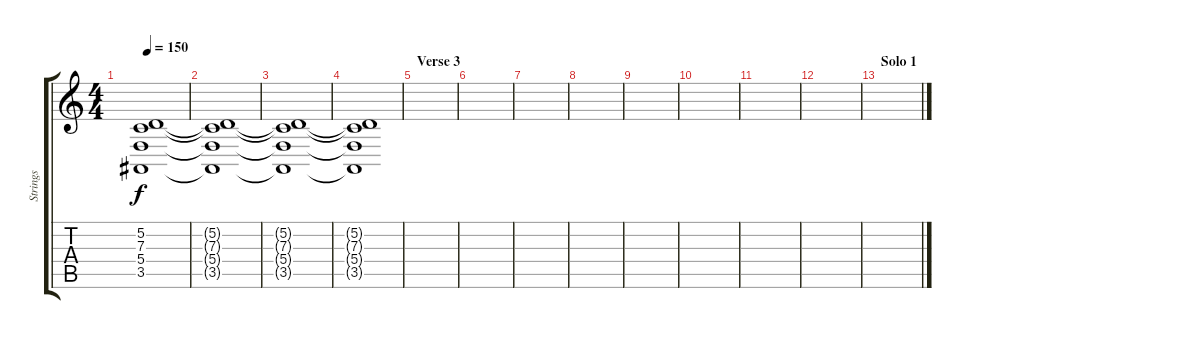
\track ("Strings" "Strings") {instrument stringensemble1}
\staff {score tabs}
\tuning (D4 A3 F3 C3 G2 D2) {hide}
\ts (4 4)
\tempo 150
\clef g2
\ks c
(5.2{t} 7.3{t} 5.4{t} 3.5{t}).1{dy f} |
(5.2{t} 7.3{t} 5.4{t} 3.5{t}).1 |
(5.2{t} 7.3{t} 5.4{t} 3.5{t}).1 |
(5.2{t} 7.3{t} 5.4{t} 3.5{t}).1 |
\section ("" "Verse 3")
|
|
|
|
|
|
|
|
\section ("" "Solo 1")
